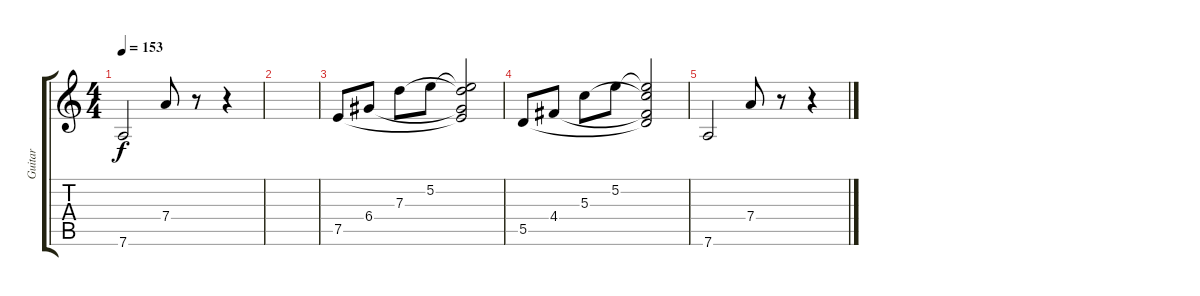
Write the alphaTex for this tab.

\track ("Guitar" "Guitar") {instrument electricguitarjazz}
\staff {score tabs}
\tuning (E4 B3 G3 D3 A2 D2) {hide}
\ts (4 4)
\tempo 153
\clef g2
\ks c
7.6.2{dy f} 7.4.8 r.8 r.4 |
|
7.5.8 6.4.8 7.3.8 5.2.8 (5.2{t} 7.3{t} 6.4{t} 7.5{t}).2 |
5.5.8 4.4.8 5.3.8 5.2.8 (5.2{t} 5.3{t} 4.4{t} 5.5{t}).2 |
7.6.2 7.4.8 r.8 r.4
